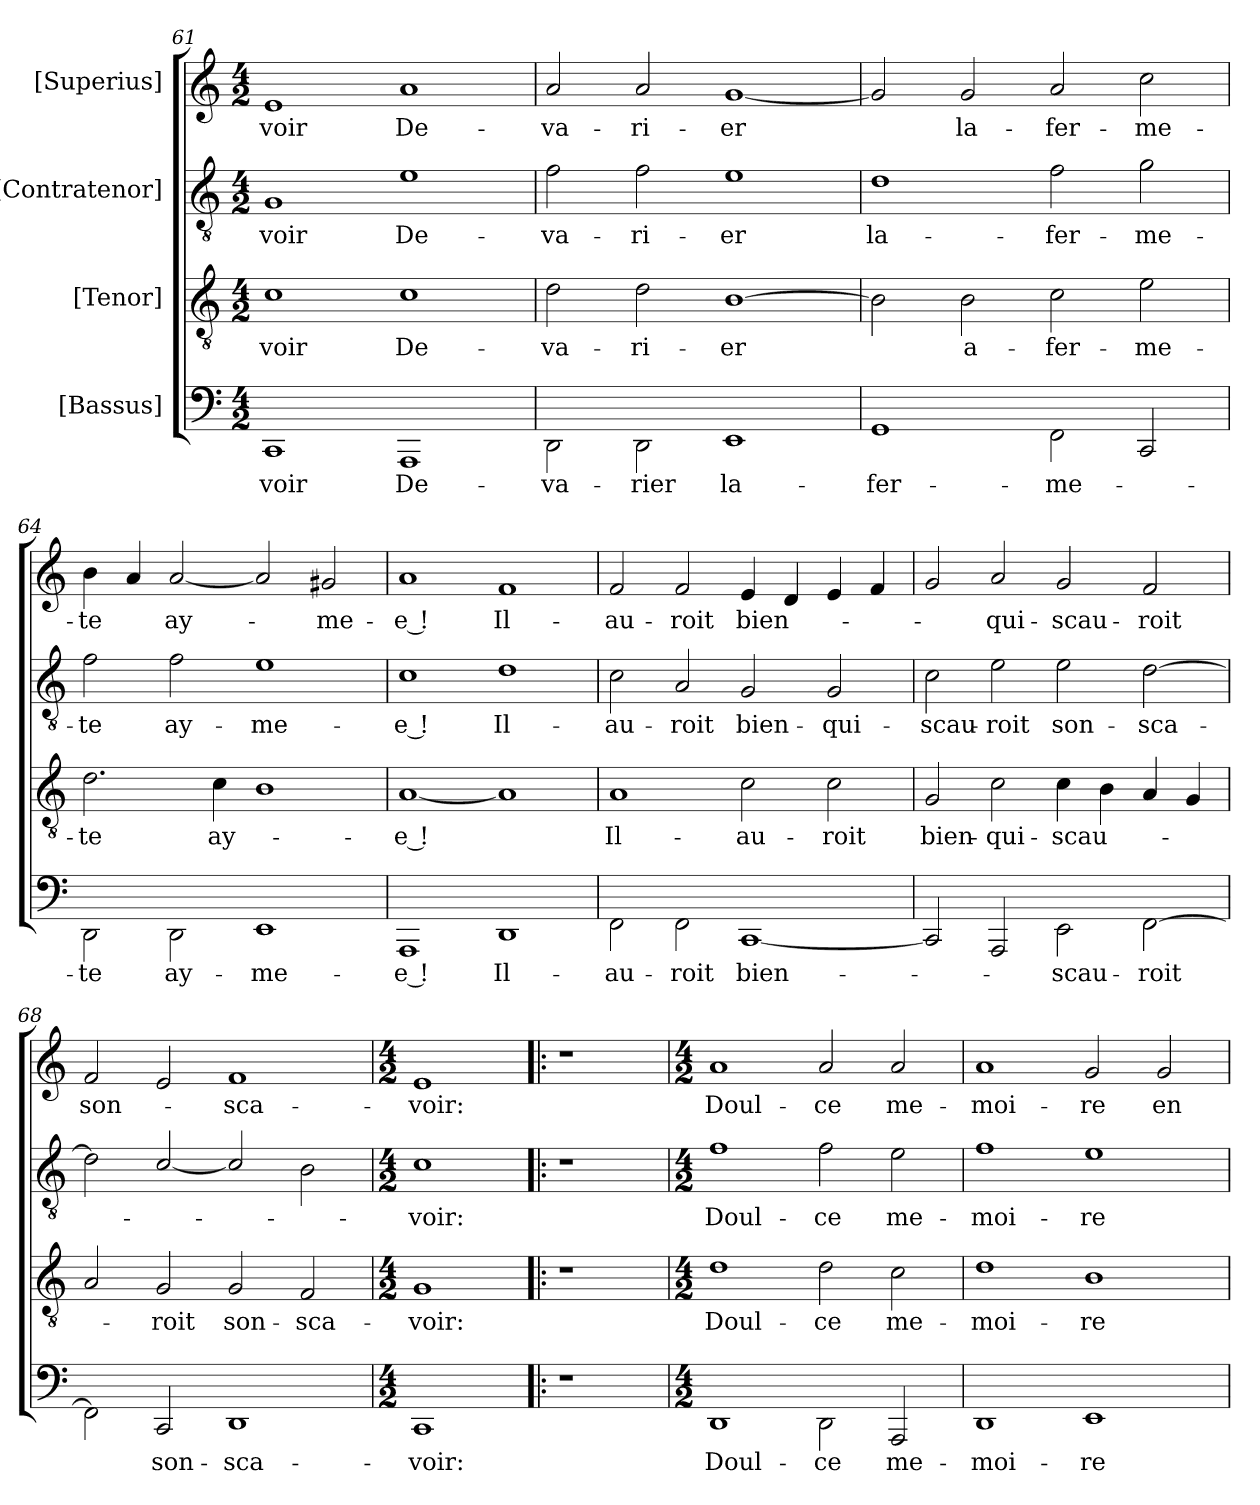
**kern	**text	**kern	**text	**kern	**text	**kern	**text
*part4	*part4	*part3	*part3	*part2	*part2	*part1	*part1
*staff4	*staff4	*staff3	*staff3	*staff2	*staff2	*staff1	*staff1
*I"[Bassus]	*	*I"[Tenor]	*	*I"[Contratenor]	*	*I"[Superius]	*
*clefF4	*	*clefGv2	*	*clefGv2	*	*clefG2	*
*k[]	*	*k[]	*	*k[]	*	*k[]	*
*M4/2	*	*M4/2	*	*M4/2	*	*M4/2	*
=61	=61	=61	=61	=61	=61	=61	=61
1CC\	-voir	1c/	-voir	1G/	-voir	1e/	-voir
1AAA\	De-	1c/	De-	1e/	De-	1a/	De-
=62	=62	=62	=62	=62	=62	=62	=62
2DD\	va-	2d\	va-	2f\	va-	2a/	va-
2DD\	-rier	2d\	-ri-	2f\	-ri-	2a/	-ri-
1EE/	la-	[1B\	-er	1e/	-er	[1g/	-er
=63	=63	=63	=63	=63	=63	=63	=63
1GG/	fer-	2B\]	.	1d/	la-	2g/]	.
.	.	2B\	a-	.	.	2g/	la-
2FF\	-me-	2c\	fer-	2f\	fer-	2a/	fer-
2CC/	.	2e\	-me-	2g\	-me-	2cc\	-me-
=64	=64	=64	=64	=64	=64	=64	=64
2DD\	-te	2.d\	-te	2f\	-te	4b\	-te
.	.	.	.	.	.	4a/	.
2DD\	ay-	.	.	2f\	ay-	[2a/	ay-
.	.	4c\	ay-	.	.	.	.
1EE/	-me-	1B\	.	1e/	-me-	2a/]	.
.	.	.	.	.	.	2g#X/	-me-
=65	=65	=65	=65	=65	=65	=65	=65
1AAA\	-e !	[1A/	-e !	1c/	-e !	1a/	-e !
1DD/	Il-	1A/]	.	1d/	Il-	1f/	Il-
=66	=66	=66	=66	=66	=66	=66	=66
2FF\	au-	1A/	Il-	2c\	au-	2f/	au-
2FF\	-roit	.	.	2A/	-roit	2f/	-roit
[1CC/	bien-	2c\	au-	2G/	bien-	4e/	bien-
.	.	.	.	.	.	4d/	.
.	.	2c\	-roit	2G/	qui-	4e/	.
.	.	.	.	.	.	4f/	.
=67	=67	=67	=67	=67	=67	=67	=67
2CC/]	.	2G/	bien-	2c\	scau-	2g/	.
2AAA/	.	2c\	qui-	2e\	-roit	2a/	qui-
2EE\	scau-	4c\	scau-	2e\	son-	2g/	scau-
.	.	4B\	.	.	.	.	.
[2FF\	-roit	4A/	.	[2d\	sca-	2f/	-roit
.	.	4G/	.	.	.	.	.
=68	=68	=68	=68	=68	=68	=68	=68
2FF\]	.	2A/	.	2d\]	.	2f/	son-
2CC/	son-	2G/	-roit	[2c/	.	2e/	.
1DD/	sca-	2G/	son-	2c/]	.	1f/	sca-
.	.	2F/	sca-	2B\	.	.	.
=69	=69	=69	=69	=69	=69	=69	=69
*M4/2	*	*M4/2	*	*M4/2	*	*M4/2	*
1CC\	-voir:	1G/	-voir:	1c/	-voir:	1e/	-voir:
=70!|:	=70!|:	=70!|:	=70!|:	=70!|:	=70!|:	=70!|:	=70!|:
1r	.	1r	.	1r	.	1r	.
=71	=71	=71	=71	=71	=71	=71	=71
*M4/2	*	*M4/2	*	*M4/2	*	*M4/2	*
1DD/	Doul-	1d/	Doul-	1f/	Doul-	1a/	Doul-
2DD\	-ce	2d\	-ce	2f\	-ce	2a/	-ce
2AAA/	me-	2c\	me-	2e\	me-	2a/	me-
=72	=72	=72	=72	=72	=72	=72	=72
1DD/	-moi-	1d/	-moi-	1f/	-moi-	1a/	-moi-
1EE/	-re	1B\	-re	1e/	-re	2g/	-re
.	.	.	.	.	.	2g/	en-
=	=	=	=	=	=	=	=
*-	*-	*-	*-	*-	*-	*-	*-
